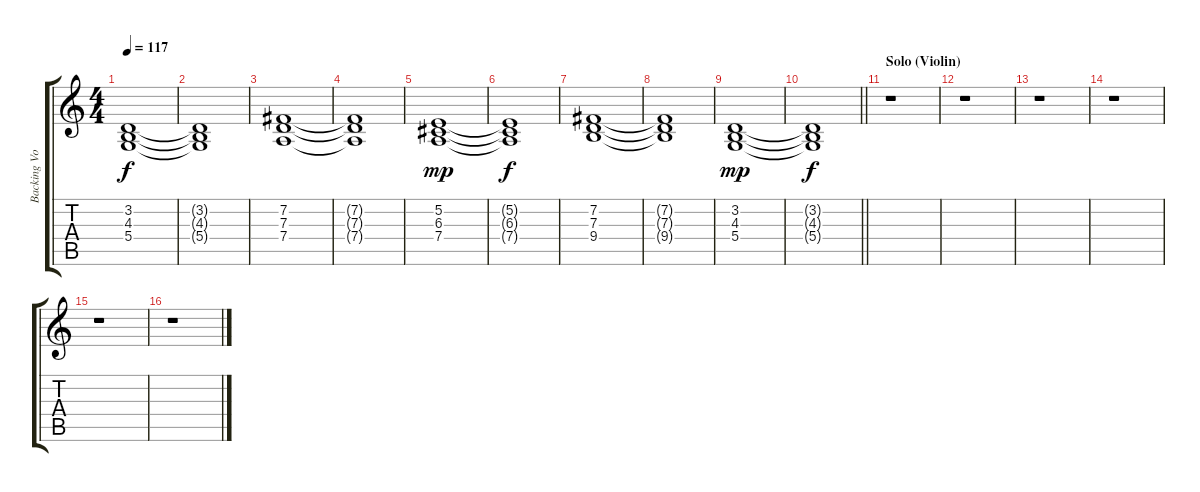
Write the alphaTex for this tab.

\track ("Backing Vocals" "Backing Vo") {instrument choiraahs}
\staff {score tabs}
\tuning (E4 B3 G3 D3 A2 E2) {hide}
\ts (4 4)
\tempo 117
\clef g2
\ks c
(3.2 4.3 5.4).1{dy f} |
(3.2{t} 4.3{t} 5.4{t}).1 |
(7.2 7.3 7.4).1 |
(7.2{t} 7.3{t} 7.4{t}).1 |
(5.2 6.3 7.4).1{dy mp} |
(5.2{t} 6.3{t} 7.4{t}).1{dy f} |
(7.2 7.3 9.4).1 |
(7.2{t} 7.3{t} 9.4{t}).1 |
(3.2 4.3 5.4).1{dy mp} |
\barLineRight lightlight
(3.2{t} 4.3{t} 5.4{t}).1{dy f} |
\section ("" "Solo (Violin)")
r.1 |
r.1 |
r.1 |
r.1 |
r.1 |
r.1
